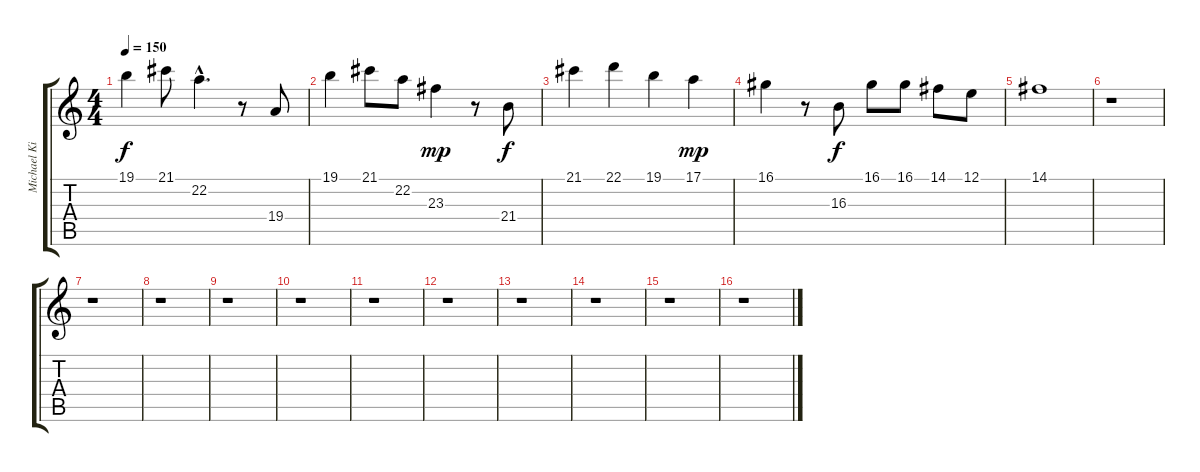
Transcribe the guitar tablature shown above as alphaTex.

\track ("Michael Kiske(Vocal)" "Michael Ki") {instrument tenorsax}
\staff {score tabs}
\tuning (E4 B3 G3 D3 A2 E2) {hide}
\ts (4 4)
\tempo 150
\clef g2
\ks c
19.1.4{dy f} 21.1.8 22.2{hac}.4{d} r.8 19.4.8 |
19.1.4 21.1.8 22.2.8 23.3.4{dy mp} r.8 21.4.8{dy f} |
21.1.4 22.1.4 19.1.4 17.1.4{dy mp} |
16.1.4 r.8 16.3.8{dy f} 16.1.8 16.1.8 14.1.8 12.1.8 |
14.1.1 |
r.1 |
r.1 |
r.1 |
r.1 |
r.1 |
r.1 |
r.1 |
r.1 |
r.1 |
r.1 |
r.1
